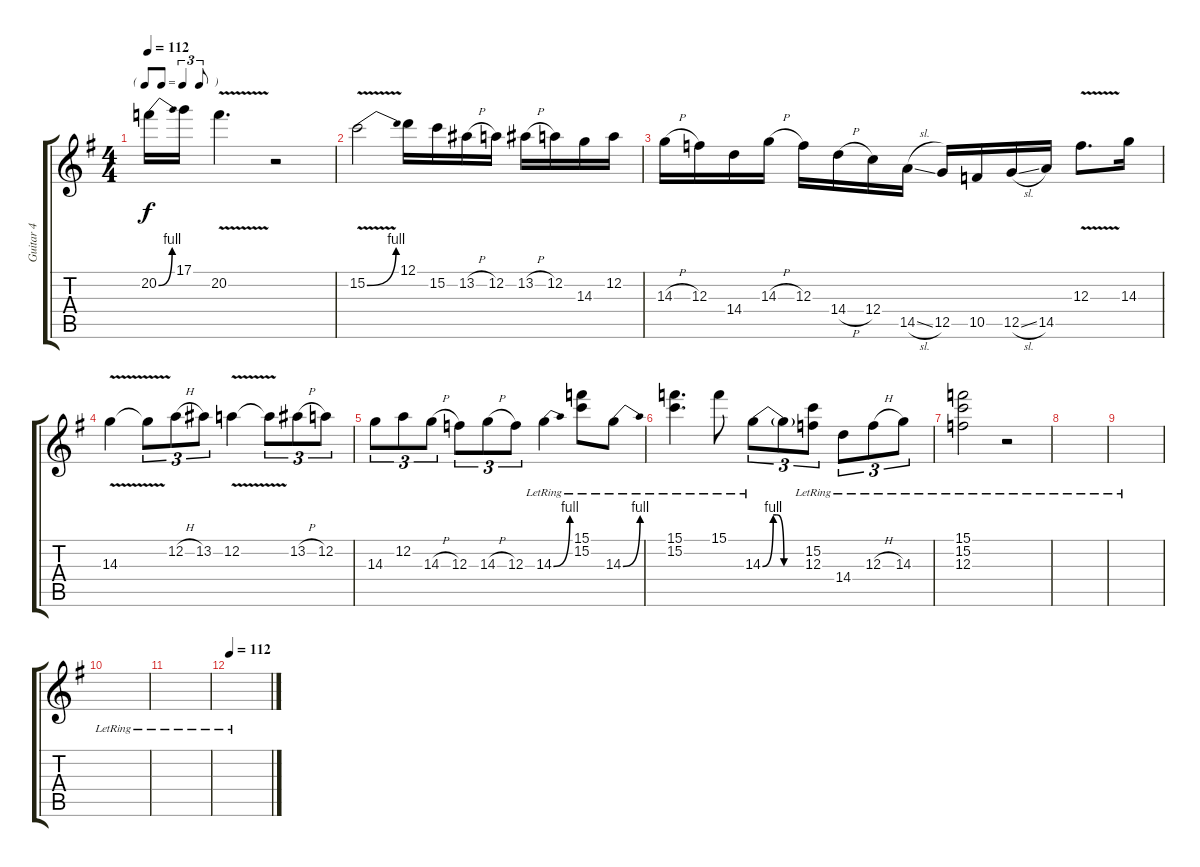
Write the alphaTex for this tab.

\track ("Guitar 4" "Guitar 4") {instrument distortionguitar}
\staff {score tabs}
\tuning (D4 A3 F3 C3 G2 D2) {hide}
\ts (4 4)
\tf triplet8th
\tempo 112
\clef g2
\ks eminor
20.2{be (bend 0 0 60 4)}.16{dy f} 17.1.16 20.2{v}.4{d} r.2 |
15.2{be (bend 0 0 60 4) v}.2 12.1.16 15.2.16 13.2{h}.16 12.2.16 13.2{h}.16 12.2.16 14.3.16 12.2.16 |
14.3{h}.16 12.3.16 14.4.16 14.3{h}.16 12.3.16 14.4{h}.16 12.4.16 14.5{sl}.16 12.5.16 10.5.16 12.5{sl}.16 14.5.16 12.3{v}.8{d} 14.3.16 |
14.3{v}.4 14.3{t}.8{tu (3 2)} 12.2{h}.8{tu (3 2)} 13.2.8{tu (3 2)} 12.2{v}.4 12.2{t}.8{tu (3 2)} 13.2{h}.8{tu (3 2)} 12.2.8{tu (3 2)} |
14.3.8{tu (3 2)} 12.2.8{tu (3 2)} 14.3{h}.8{tu (3 2)} 12.3.8{tu (3 2)} 14.3{h}.8{tu (3 2)} 12.3.8{tu (3 2)} 14.3{be (bend 0 0 60 4) lr}.4 (15.1{lr} 15.2{lr}).8 14.3{be (bend 0 0 60 4) lr}.8 |
(15.1{lr} 15.2{lr}).4{d} 15.1{lr}.8 14.3{be (custom 0 0 15 4 20 4 30 0 60 0) lr}.8{tu (3 2)} 14.3{t}.8{tu (3 2)} (15.2{lr} 12.3{lr}).8{tu (3 2)} 14.4{lr}.8{tu (3 2)} 12.3{h lr}.8{tu (3 2)} 14.3{lr}.8{tu (3 2)} |
(15.1{lr} 15.2{lr} 12.3{lr}).2 r.2 |
|
|
|
|
\tempo 112
